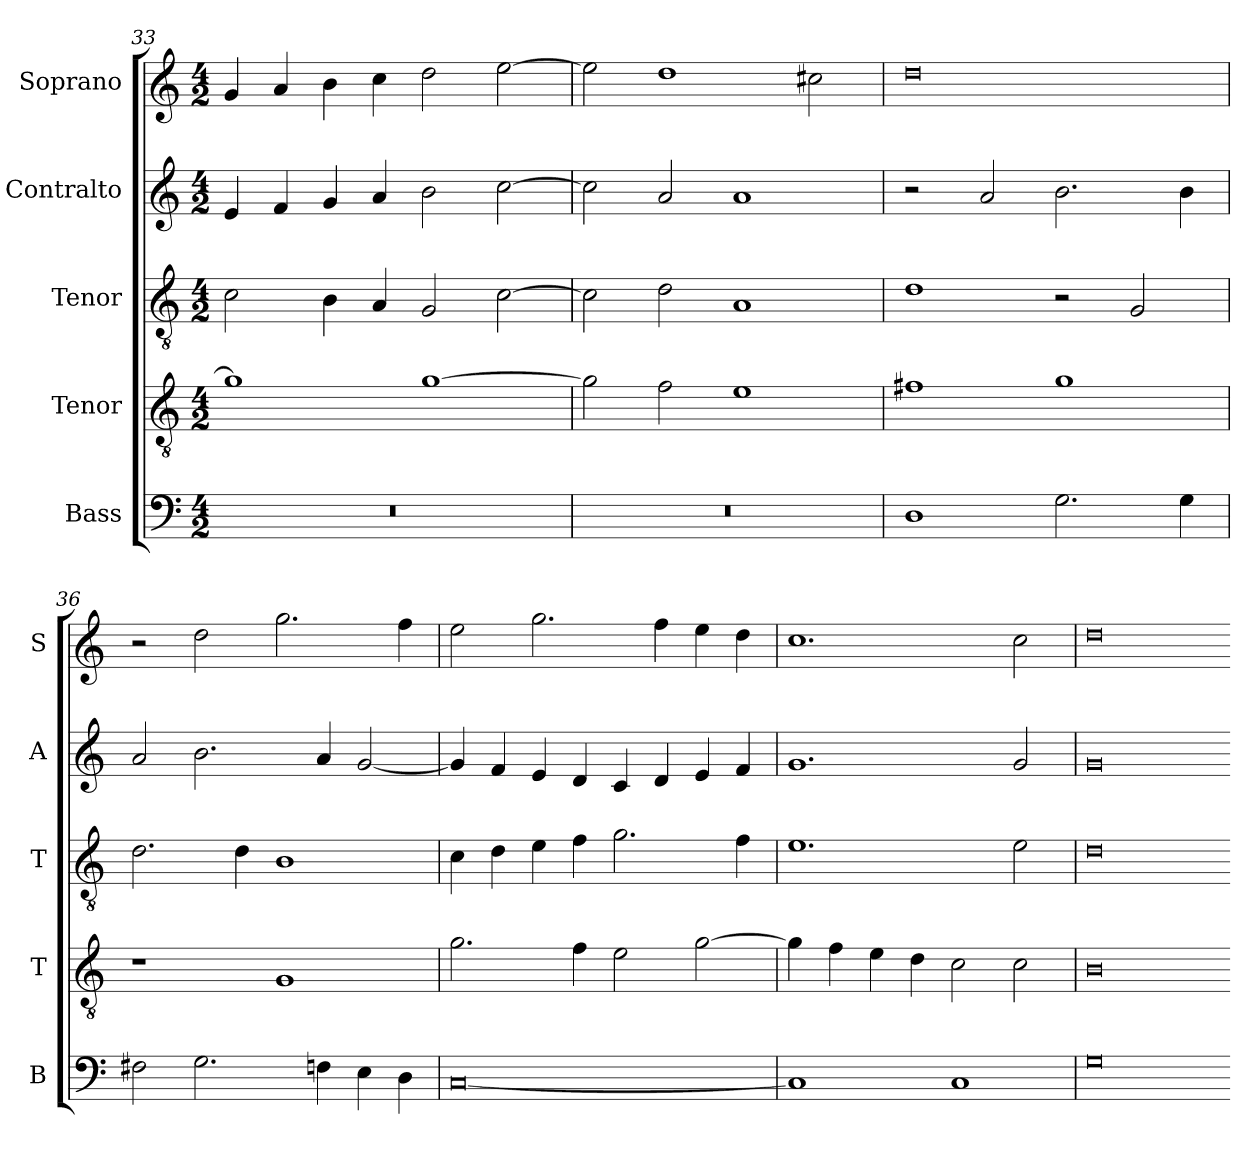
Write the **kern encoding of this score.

**kern	**kern	**kern	**kern	**kern
*part5	*part4	*part3	*part2	*part1
*staff5	*staff4	*staff3	*staff2	*staff1
*I"Bass	*I"Tenor	*I"Tenor	*I"Contralto	*I"Soprano
*I'B	*I'T	*I'T	*I'A	*I'S
*clefF4	*clefGv2	*clefGv2	*clefG2	*clefG2
*k[]	*k[]	*k[]	*k[]	*k[]
*G:mix	*G:mix	*G:mix	*G:mix	*G:mix
*M4/2	*M4/2	*M4/2	*M4/2	*M4/2
=33	=33	=33	=33	=33
0r	1g]	2c	4e	4g
.	.	.	4f	4a
.	.	4B	4g	4b
.	.	4A	4a	4cc
.	[1g	2G	2b	2dd
.	.	[2c	[2cc	[2ee
=34	=34	=34	=34	=34
0r	2g]	2c]	2cc]	2ee]
.	2f	2d	2a	1dd
.	1e	1A	1a	.
.	.	.	.	2cc#X
=35	=35	=35	=35	=35
1D	1f#X	1d	2r	0dd
.	.	.	2a	.
2.G	1g	2r	2.b	.
.	.	2G	.	.
4G	.	.	4b	.
=36	=36	=36	=36	=36
2F#X	1r	2.d	2a	2r
2.G	.	.	2.b	2dd
.	.	4d	.	.
.	1G	1B	.	2.gg
4Fn	.	.	4a	.
4E	.	.	[2g	.
4D	.	.	.	4ff
=37	=37	=37	=37	=37
[0C	2.g	4c	4g]	2ee
.	.	4d	4f	.
.	.	4e	4e	2.gg
.	4f	4f	4d	.
.	2e	2.g	4c	.
.	.	.	4d	4ff
.	[2g	.	4e	4ee
.	.	4f	4f	4dd
=38	=38	=38	=38	=38
1C]	4g]	1.e	1.g	1.cc
.	4f	.	.	.
.	4e	.	.	.
.	4d	.	.	.
1C	2c	.	.	.
.	2c	2e	2g	2cc
=39	=39	=39	=39	=39
0G	0B	0d	0g	0dd
=-	=-	=-	=-	=-
*-	*-	*-	*-	*-
